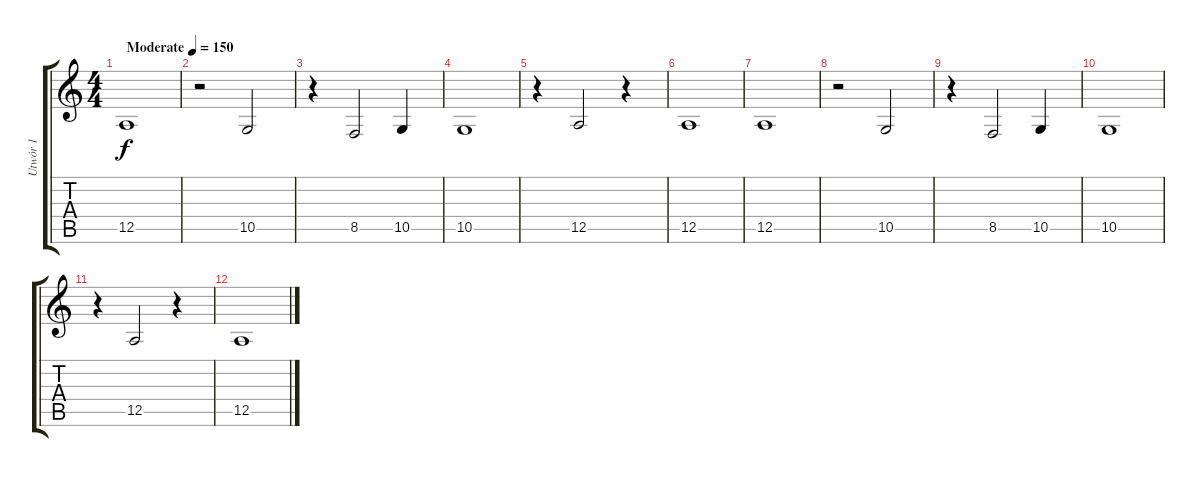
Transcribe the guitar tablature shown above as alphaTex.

\track ("Utwór 1" "Utwór 1") {instrument pad4choir}
\staff {score tabs}
\tuning (E4 B3 G3 D3 A2 E2) {hide}
\ts (4 4)
\tempo (150 "Moderate")
\clef g2
\ks c
12.5.1{dy f instrument pad4choir} |
r.2 10.5.2 |
r.4 8.5.2 10.5.4 |
10.5.1 |
r.4 12.5.2 r.4 |
12.5.1 |
12.5.1 |
r.2 10.5.2 |
r.4 8.5.2 10.5.4 |
10.5.1 |
r.4 12.5.2 r.4 |
12.5.1
